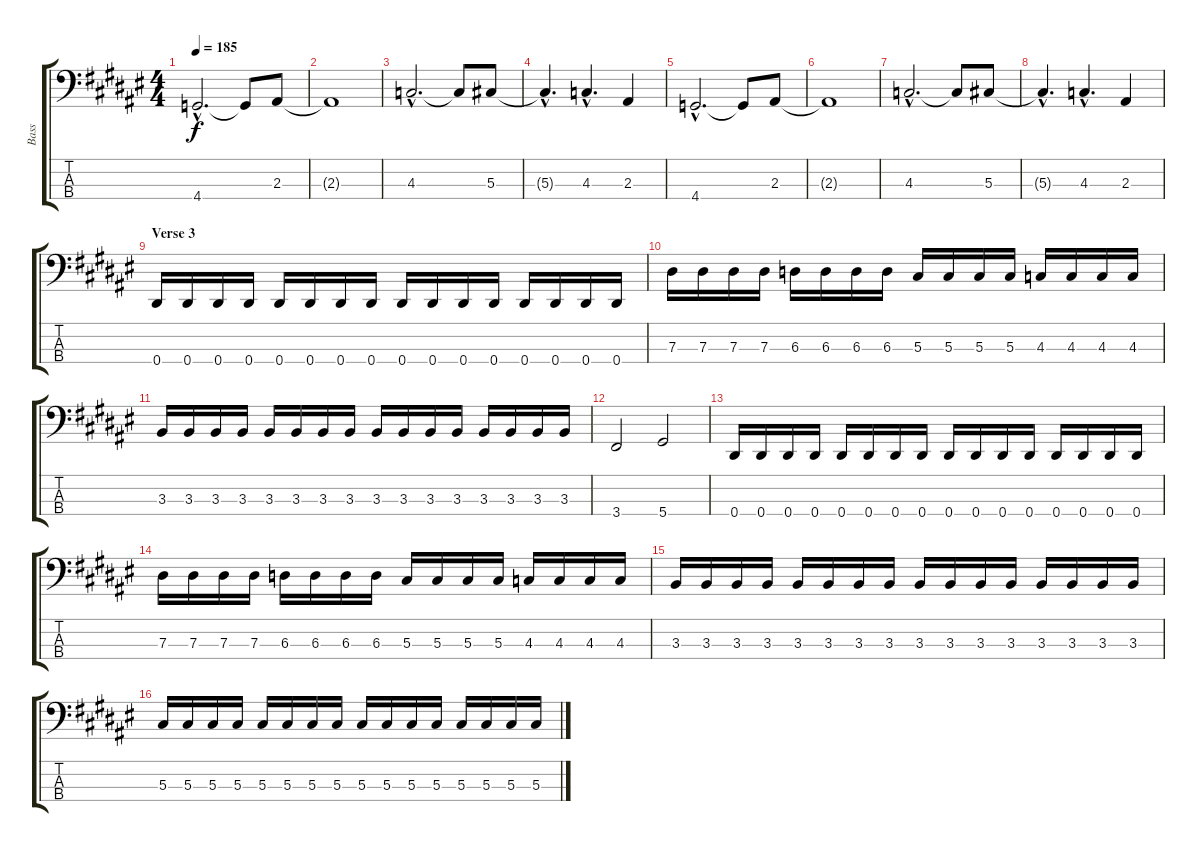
\track ("Bass" "Bass") {instrument electricbasspick}
\staff {score tabs}
\tuning (Gb2 Db2 Ab1 Eb1) {hide}
\ts (4 4)
\tempo 185
\clef f4
\ks d#minor
4.4{hac}.2{d dy f} 4.4{t}.8 2.3.8 |
2.3{t}.1 |
4.3{hac}.2{d} 4.3{t}.8 5.3.8 |
5.3{hac t}.4{d} 4.3{hac}.4{d} 2.3.4 |
4.4{hac}.2{d} 4.4{t}.8 2.3.8 |
2.3{t}.1 |
4.3{hac}.2{d} 4.3{t}.8 5.3.8 |
5.3{hac t}.4{d} 4.3{hac}.4{d} 2.3.4 |
\section ("" "Verse 3")
0.4.16 0.4.16 0.4.16 0.4.16 0.4.16 0.4.16 0.4.16 0.4.16 0.4.16 0.4.16 0.4.16 0.4.16 0.4.16 0.4.16 0.4.16 0.4.16 |
7.3.16 7.3.16 7.3.16 7.3.16 6.3.16 6.3.16 6.3.16 6.3.16 5.3.16 5.3.16 5.3.16 5.3.16 4.3.16 4.3.16 4.3.16 4.3.16 |
3.3.16 3.3.16 3.3.16 3.3.16 3.3.16 3.3.16 3.3.16 3.3.16 3.3.16 3.3.16 3.3.16 3.3.16 3.3.16 3.3.16 3.3.16 3.3.16 |
3.4.2 5.4.2 |
0.4.16 0.4.16 0.4.16 0.4.16 0.4.16 0.4.16 0.4.16 0.4.16 0.4.16 0.4.16 0.4.16 0.4.16 0.4.16 0.4.16 0.4.16 0.4.16 |
7.3.16 7.3.16 7.3.16 7.3.16 6.3.16 6.3.16 6.3.16 6.3.16 5.3.16 5.3.16 5.3.16 5.3.16 4.3.16 4.3.16 4.3.16 4.3.16 |
3.3.16 3.3.16 3.3.16 3.3.16 3.3.16 3.3.16 3.3.16 3.3.16 3.3.16 3.3.16 3.3.16 3.3.16 3.3.16 3.3.16 3.3.16 3.3.16 |
5.3.16 5.3.16 5.3.16 5.3.16 5.3.16 5.3.16 5.3.16 5.3.16 5.3.16 5.3.16 5.3.16 5.3.16 5.3.16 5.3.16 5.3.16 5.3.16
